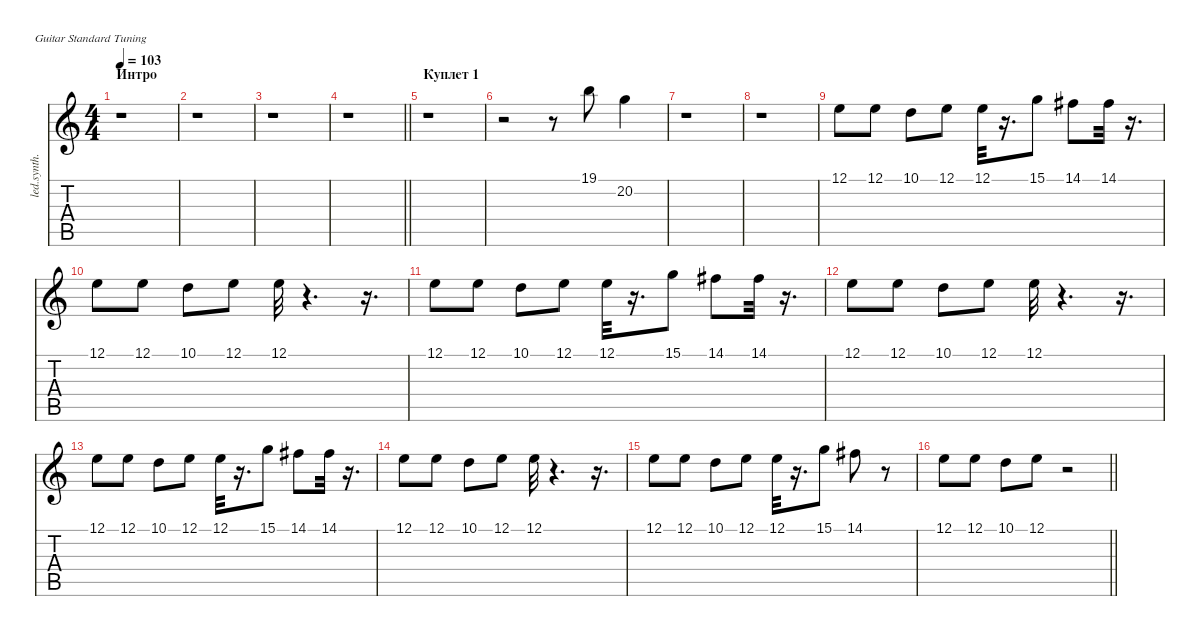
\defaultSystemsLayout 4
\hideDynamics
\bracketExtendMode nobrackets
\track ("Вокал" "led.synth.") {mute instrument lead1square}
\staff {score tabs}
\tuning (E4 B3 G3 D3 A2 E2)
\ts (4 4)
\section ("" "Интро")
\tempo 103
\clef g2
\ks c
r.1{dy ff} |
r.1 |
r.1 |
\barLineRight lightlight
r.1 |
\section ("" "Куплет 1")
r.1 |
r.2 r.8 19.1.8 20.2.4 |
r.1 |
r.1 |
12.1.8 12.1.8 10.1.8 12.1.8 12.1.32{dy f} r.16{d} 15.1.8{dy ff} 14.1{acc #}.8 14.1{acc #}.32{dy mf} r.16{d} |
12.1.8{dy ff} 12.1.8 10.1.8 12.1.8 12.1.32{dy f} r.4{d} r.16{d} |
12.1.8{dy ff} 12.1.8 10.1.8 12.1.8 12.1.32{dy f} r.16{d} 15.1.8{dy ff} 14.1{acc #}.8 14.1{acc #}.32{dy f} r.16{d} |
12.1.8{dy ff} 12.1.8 10.1.8 12.1.8 12.1.32{dy f} r.4{d} r.16{d} |
12.1.8{dy ff} 12.1.8 10.1.8 12.1.8 12.1.32{dy f} r.16{d} 15.1.8{dy ff} 14.1{acc #}.8 14.1{acc #}.32{dy mf} r.16{d} |
12.1.8{dy ff} 12.1.8 10.1.8 12.1.8 12.1.32{dy f} r.4{d} r.16{d} |
12.1.8{dy ff} 12.1.8 10.1.8 12.1.8 12.1.32{dy f} r.16{d} 15.1.8{dy ff} 14.1{acc #}.8 r.8 |
\barLineRight lightlight
12.1.8 12.1.8 10.1.8 12.1.8 r.2
